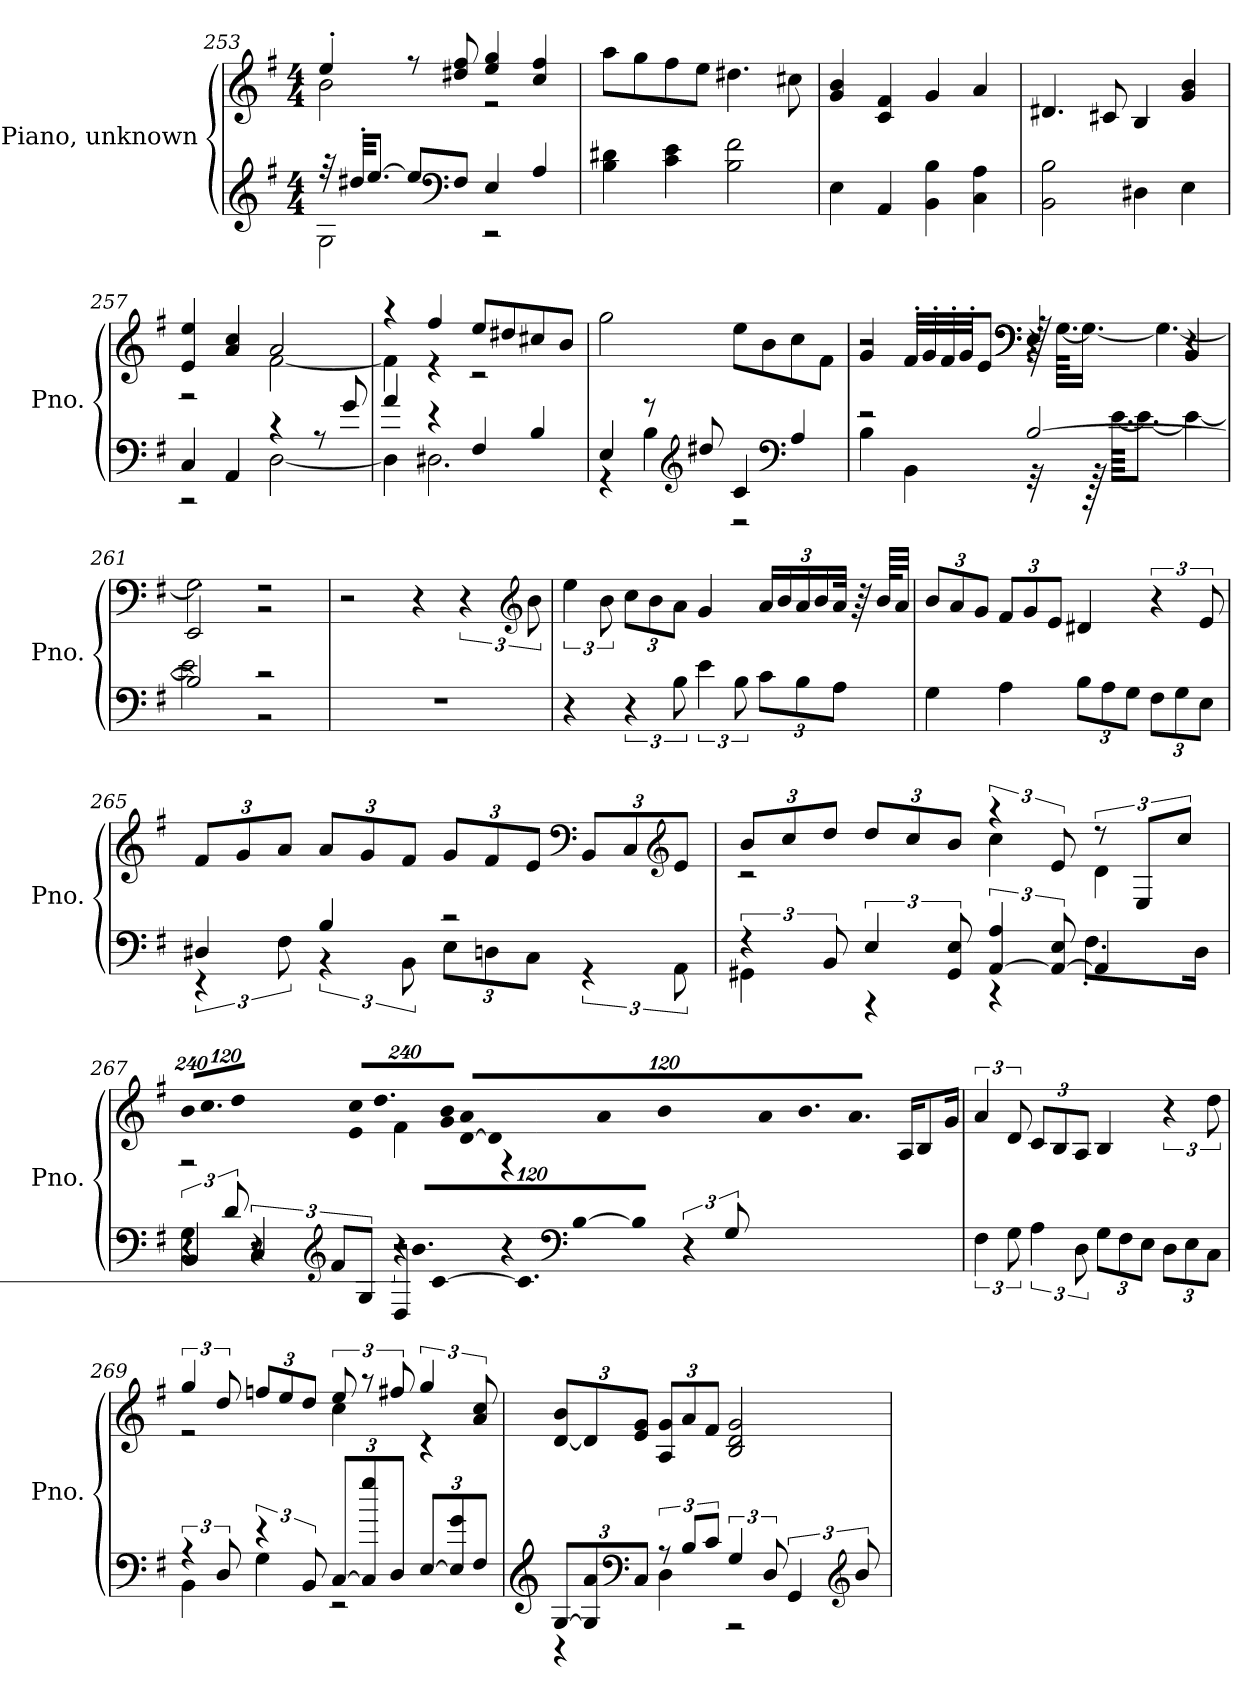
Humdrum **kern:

**kern	**kern
*part1	*part1
*staff2	*staff1
*I"Piano, unknown	*
*I'Pno.	*
!!LO:LB:g=z
*clefG2	*clefG2
*k[f#]	*k[f#]
*M4/4	*M4/4
=253	=253
*^	*^
32r	2G\	4ee'/	2b\
32dd#X'/KKL	.	.	.
[8.ee/J	.	.	.
8ee/L]	.	8r	.
*clefF4	*	*	*
8F#/J	.	8dd#X/ 8ff#/	.
4E/	2r	4ee/ 4gg/	2r
4A/	.	4cc/ 4ff#/	.
*v	*v	*	*
*	*v	*v
=254	=254
4B\ 4d#X\	8aa\L
.	8gg\
4c\ 4e\	8ff#\
.	8ee\J
2B\ 2f#\	4.dd#X\
.	8cc#X\
=255	=255
4E\	4g/ 4b/
4AA/	4c/ 4f#/
4BB\ 4B\	4g/
4C\ 4A\	4a/
=256	=256
2BB\ 2B\	4.d#X/
.	8c#X/
4D#X\	4B/
4E\	4g/ 4b/
=257	=257
*^	*^
4C/	2r	4e/ 4ee/	2r
4AA/	.	4a/ 4cc/	.
4r	[2D\	2a/	[2f#\
8r	.	.	.
8g/	.	.	.
!!LO:LB:g=z	!!
=258	=258	=258	=258
4a/	4D\]	4r	4f#\]
4r	2.D#X\	4ff#/	4r
4F#/	.	8ee/L	2r
.	.	8dd#X/	.
4B/	.	8cc#X/	.
.	.	8b/J	.
*	*	*v	*v
=259	=259	=259
4E/	4r	2gg\
8r	4B\	.
*clefG2	*	*
8dd#X/	.	.
4c/	2r	8ee\L
.	.	8b\
*clefF4	*	*
4A/	.	8cc\
.	.	8f#\J
=260	=260	=260
*	*	*^
*	*	*	*^
2r	4B\	4g/	2r	2r
.	4BB\	32f#'/LLL	.	.
.	.	32g'/	.	.
.	.	32f#'/	.	.
.	.	32g'/JJ	.	.
.	.	8e/J	.	.
*	*	*clefF4	*	*
[2B/	32r	4r	128r	4E/
.	.	.	[64.G\KKLL	.
.	128r	.	16.G\JJ_	.
.	[64.e\KKKL	.	.	.
.	8.e\J_	.	.	.
.	.	.	4.G\_	.
.	4e\_	4BB/	.	4r
*	*	*	*v	*v
=261	=261	=261	=261
2B/]	2e\]	2EE'/	2G\]
2r	2r	2r	2r
*v	*v	*	*
*	*v	*v
!!LO:LB:g=z
=262	=262
1r	2r
.	4r
.	6r
*	*clefG2
.	12b\
=263	=263
4r	6ee\
.	12b\
*	*Xbrackettup
6r	12cc\L
.	12b\
12B\	12a\J
6e\	4g/
12B\	.
*Xbrackettup	*
12c\L	24a/LL
.	24b/
12B\	24a/
.	24b/
12A\J	48a/JJk
.	64r
.	64b/KLLL
.	32a/JJJ
=264	=264
4G\	12b/L
.	12a/
.	12g/J
4A\	12f#/L
.	12g/
.	12e/J
12B\L	4d#X/
12A\	.
12G\J	.
*	*brackettup
12F#\L	6r
12G\	.
12E\J	12e/
!!LO:LB:g=z
=265	=265
*^	*
*	*brackettup	*Xbrackettup
4D#X/	6r	12f#/L
.	.	12g/
.	12F#\	12a/J
4B/	6r	12a/L
.	.	12g/
.	12BB\	12f#/J
*	*Xbrackettup	*
2r	12E\L	12g/L
.	12Dn\	12f#/
.	12C\J	12e/J
*	*	*clefF4
*	*brackettup	*
.	6r	12BB/L
.	.	12C/
*	*	*clefG2
.	12AA\	12e/J
=266	=266	=266
*	*	*^
6r	4GG#X\	12b/L	2r
.	.	12cc/	.
12BB/	.	12dd/J	.
6E/	4r	12dd/L	.
.	.	12cc/	.
12GG#/ 12E/	.	12b/J	.
*	*	*brackettup	*
[6AA/ 6A/	4r	6r	4cc\
12AA/_ 12E/	.	12e/	.
4AA/]	8.F#'\L	12r	4d\
.	.	12E/L	.
.	.	12cc/J	.
.	16D\Jk	.	.
!!LO:PB:g=z	!!
=267	=267	=267	=267
*	*^	*	*
*	*	*	*Xbrackettup	*
!	!	!	!LO:N:vis=16	!
6r	4G\	4BB/	1920%137b/LL	2r
!	!	!	!LO:N:vis=16.	!
.	.	.	960%103cc/	.
12d/	.	.	.	.
!	!	!	!LO:N:vis=16	!
.	.	.	1920%137dd/JJ	.
!	!	!	!LO:N:vis=16	!
12r	4r	4C/	1920%137e/ 1920%137cc/LL	.
!	!	!	!LO:N:vis=16.	!
.	.	.	960%103dd/	.
*clefG2	*	*	*	*
12f#/L	.	.	.	.
12G/J	.	.	.	.
!	!	!	!LO:N:vis=16	!
.	.	.	1920%137g/ 1920%137b/JJ	.
!LO:N:vis=32	!	!	!LO:N:vis=16	!
640%23r	2r	4D/	[1920%107d/ 1920%107a/LL	4f#\
!LO:N:vis=32.	!	!	!	!
1920%103b/LLL	.	.	.	.
!	!	!	!LO:N:vis=32	!
.	.	.	1920%53d/L]	.
!	!	!	!LO:N:vis=32	!
.	.	.	1920%53a/	.
!LO:N:vis=64	!	!	!	!
[960%17c/K	.	.	.	.
!LO:N:vis=32.	!	!	!	!
1920%103c/]	.	.	.	.
!	!	!	!LO:N:vis=32	!
.	.	.	1920%53b/	.
.	.	.	1920ryy	.
!	!	!	!LO:N:vis=32	!
.	.	.	1920%53a/	.
*clefF4	*	*	*	*
!LO:N:vis=64	!	!	!	!
[960%17B/JK	.	.	.	.
.	.	.	36.b/	.
!LO:N:vis=16	!	!	!	!
1920%137B/JJ]	.	.	.	.
.	.	.	36.a/JJJ	.
6r	.	4r	16A/KL	4r
.	.	.	8B/	.
12G/	.	.	.	.
.	.	.	16g/Jk	.
*v	*v	*v	*	*
*	*v	*v
=268	=268
*	*brackettup
6F#\	6a/
12G\	12d/
*	*Xbrackettup
6A\	12c/L
.	12B/
12D\	12A/J
*Xbrackettup	*
12G\L	4B/
12F#\	.
12E\J	.
*	*brackettup
12D\L	6r
12E\	.
12C\J	12dd\
!!LO:LB:g=z
=269	=269
*brackettup	*
*^	*^
6r	4BB\	6gg/	2r
12D/	.	12dd/	.
*	*	*Xbrackettup	*
6r	4G\	12ffn/L	.
.	.	12ee/	.
12BB/	.	12dd/J	.
*Xbrackettup	*	*brackettup	*
[12C/L	2r	12ee/	4cc\
12C/] 12gg/	.	12r	.
12D/J	.	12ff#X/	.
[12E/L	.	6gg/	4r
12E/] 12g/	.	.	.
12F#/J	.	12a/ 12cc/	.
*	*	*v	*v
=270	=270	=270
*clefG2	*	*
*	*	*Xbrackettup
[12G/L	4r	[12d/ 12b/L
12G/] 12a/	.	12d/]
*clefF4	*	*
12C/J	.	12e/ 12g/J
*brackettup	*	*
12r	4D\	12A/ 12g/L
12B/L	.	12a/
12c/J	.	12f#/J
6G/	2r	2B/ 2d/ 2g/
12D/	.	.
6GG/	.	.
*clefG2	*	*
12b/	.	.
*v	*v	*
=	=
*-	*-
